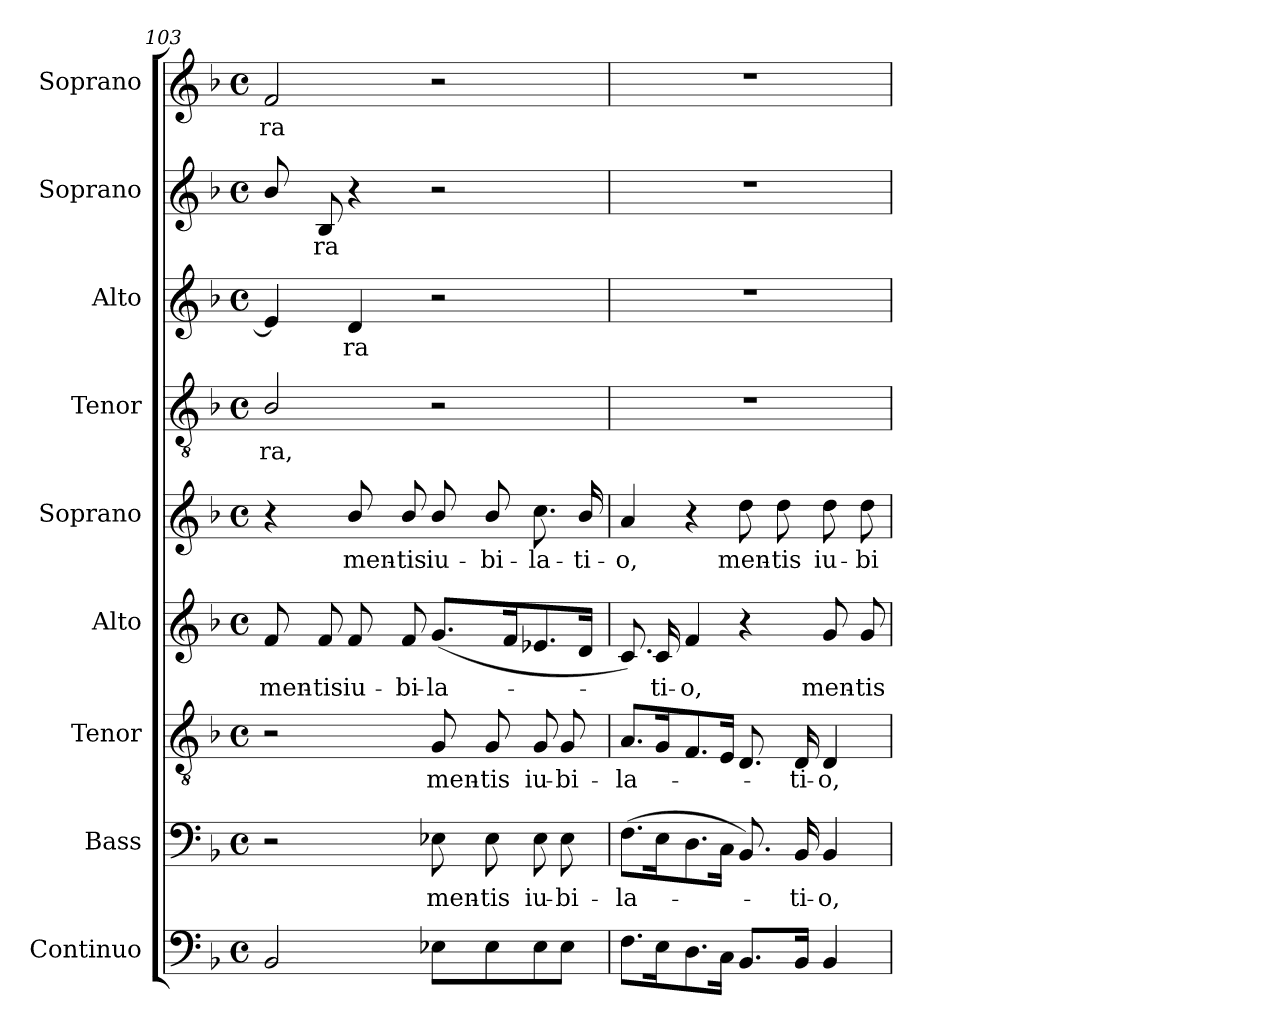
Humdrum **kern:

**kern	**kern	**text	**kern	**text	**kern	**text	**kern	**text	**kern	**text	**kern	**text	**kern	**text	**kern	**text
*part9	*part8	*part8	*part7	*part7	*part6	*part6	*part5	*part5	*part4	*part4	*part3	*part3	*part2	*part2	*part1	*part1
*staff9	*staff8	*staff8	*staff7	*staff7	*staff6	*staff6	*staff5	*staff5	*staff4	*staff4	*staff3	*staff3	*staff2	*staff2	*staff1	*staff1
*I"Continuo	*I"Bass	*	*I"Tenor	*	*I"Alto	*	*I"Soprano	*	*I"Tenor	*	*I"Alto	*	*I"Soprano	*	*I"Soprano	*
*I'Cont.	*I'B.	*	*I'T.	*	*I'A.	*	*I'S.	*	*I'T.	*	*I'A.	*	*I'S.	*	*I'S.	*
*clefF4	*clefF4	*	*clefGv2	*	*clefG2	*	*clefG2	*	*clefGv2	*	*clefG2	*	*clefG2	*	*clefG2	*
*	*	*	*ITrd7c12	*	*	*	*	*	*ITrd7c12	*	*	*	*	*	*	*
*k[b-]	*k[b-]	*	*k[b-]	*	*k[b-]	*	*k[b-]	*	*k[b-]	*	*k[b-]	*	*k[b-]	*	*k[b-]	*
*F:	*F:	*	*F:	*	*F:	*	*F:	*	*F:	*	*F:	*	*F:	*	*F:	*
*M4/4	*M4/4	*	*M4/4	*	*M4/4	*	*M4/4	*	*M4/4	*	*M4/4	*	*M4/4	*	*M4/4	*
*met(c)	*met(c)	*	*met(c)	*	*met(c)	*	*met(c)	*	*met(c)	*	*met(c)	*	*met(c)	*	*met(c)	*
=103	=103	=103	=103	=103	=103	=103	=103	=103	=103	=103	=103	=103	=103	=103	=103	=103
!	!	!	!	!	!	!LO:LY:b:color=#000000	!	!	!	!	!	!	!	!	!	!
!	!	!	!	!	!	!	!	!	!	!LO:LY:b:color=#000000	!	!	!	!	!	!
!	!	!	!	!	!	!	!	!	!	!	!	!	!	!	!	!LO:LY:b:color=#000000
2BB-i/	2r	.	2r	.	8fi/	men-	4r	.	2BB-i/	-ra,	4e-i/]	.	8b-i/	.	2fi/	-ra
!	!	!	!	!	!	!LO:LY:b:color=#000000	!	!	!	!	!	!	!	!	!	!
!	!	!	!	!	!	!	!	!	!	!	!	!	!	!LO:LY:b:color=#000000	!	!
.	.	.	.	.	8fi/	-tis	.	.	.	.	.	.	8B-i/	-ra	.	.
!	!	!	!	!	!	!LO:LY:b:color=#000000	!	!	!	!	!	!	!	!	!	!
!	!	!	!	!	!	!	!	!LO:LY:b:color=#000000	!	!	!	!	!	!	!	!
!	!	!	!	!	!	!	!	!	!	!	!	!LO:LY:b:color=#000000	!	!	!	!
.	.	.	.	.	8fi/	iu-	8b-i/	men-	.	.	4di/	-ra	4r	.	.	.
!	!	!	!	!	!	!LO:LY:b:color=#000000	!	!	!	!	!	!	!	!	!	!
!	!	!	!	!	!	!	!	!LO:LY:b:color=#000000	!	!	!	!	!	!	!	!
.	.	.	.	.	8fi/	-bi-	8b-i/	-tis	.	.	.	.	.	.	.	.
!	!	!LO:LY:b:color=#000000	!	!	!	!	!	!	!	!	!	!	!	!	!	!
!	!	!	!	!LO:LY:b:color=#000000	!	!	!	!	!	!	!	!	!	!	!	!
!	!	!	!	!	!	!LO:LY:b:color=#000000	!	!	!	!	!	!	!	!	!	!
!	!	!	!	!	!	!	!	!LO:LY:b:color=#000000	!	!	!	!	!	!	!	!
8E-Xi\L	8E-Xi\	men-	8GGi/	men-	(8.gi/L	-la-	8b-i/	iu-	2r	.	2r	.	2r	.	2r	.
!	!	!LO:LY:b:color=#000000	!	!	!	!	!	!	!	!	!	!	!	!	!	!
!	!	!	!	!LO:LY:b:color=#000000	!	!	!	!	!	!	!	!	!	!	!	!
!	!	!	!	!	!	!	!	!LO:LY:b:color=#000000	!	!	!	!	!	!	!	!
8E-i\	8E-i\	-tis	8GGi/	-tis	.	.	8b-i/	-bi-	.	.	.	.	.	.	.	.
.	.	.	.	.	16fi/k	.	.	.	.	.	.	.	.	.	.	.
!	!	!LO:LY:b:color=#000000	!	!	!	!	!	!	!	!	!	!	!	!	!	!
!	!	!	!	!LO:LY:b:color=#000000	!	!	!	!	!	!	!	!	!	!	!	!
!	!	!	!	!	!	!	!	!LO:LY:b:color=#000000	!	!	!	!	!	!	!	!
8E-i\	8E-i\	iu-	8GGi/	iu-	8.e-Xi/	.	8.cci\	-la-	.	.	.	.	.	.	.	.
!	!	!LO:LY:b:color=#000000	!	!	!	!	!	!	!	!	!	!	!	!	!	!
!	!	!	!	!LO:LY:b:color=#000000	!	!	!	!	!	!	!	!	!	!	!	!
8E-i\J	8E-i\	-bi-	8GGi/	-bi-	.	.	.	.	.	.	.	.	.	.	.	.
!	!	!	!	!	!	!	!	!LO:LY:b:color=#000000	!	!	!	!	!	!	!	!
.	.	.	.	.	16di/Jk	.	16b-i/	-ti-	.	.	.	.	.	.	.	.
=104	=104	=104	=104	=104	=104	=104	=104	=104	=104	=104	=104	=104	=104	=104	=104	=104
!	!	!LO:LY:b:color=#000000	!	!	!	!	!	!	!	!	!	!	!	!	!	!
!	!	!	!	!LO:LY:b:color=#000000	!	!	!	!	!	!	!	!	!	!	!	!
!	!	!	!	!	!	!	!	!LO:LY:b:color=#000000	!	!	!	!	!	!	!	!
8.Fi\L	(8.Fi\L	-la-	8.AAi/L	-la-	8.ci/)	.	4ai/	-o,	1r	.	1r	.	1r	.	1r	.
!	!	!	!	!	!	!LO:LY:b:color=#000000	!	!	!	!	!	!	!	!	!	!
16Ei\k	16Ei\k	.	16GGi/k	.	16ci/	-ti-	.	.	.	.	.	.	.	.	.	.
!	!	!	!	!	!	!LO:LY:b:color=#000000	!	!	!	!	!	!	!	!	!	!
8.Di\	8.Di\	.	8.FFi/	.	4fi/	-o,	4r	.	.	.	.	.	.	.	.	.
16Ci\Jk	16Ci\Jk	.	16EEi/Jk	.	.	.	.	.	.	.	.	.	.	.	.	.
!	!	!	!	!	!	!	!	!LO:LY:b:color=#000000	!	!	!	!	!	!	!	!
8.BB-i/L	8.BB-i/)	.	8.DDi/	.	4r	.	8ddi\	men-	.	.	.	.	.	.	.	.
!	!	!	!	!	!	!	!	!LO:LY:b:color=#000000	!	!	!	!	!	!	!	!
.	.	.	.	.	.	.	8ddi\	-tis	.	.	.	.	.	.	.	.
!	!	!LO:LY:b:color=#000000	!	!	!	!	!	!	!	!	!	!	!	!	!	!
!	!	!	!	!LO:LY:b:color=#000000	!	!	!	!	!	!	!	!	!	!	!	!
16BB-i/Jk	16BB-i/	-ti-	16DDi/	-ti-	.	.	.	.	.	.	.	.	.	.	.	.
!	!	!LO:LY:b:color=#000000	!	!	!	!	!	!	!	!	!	!	!	!	!	!
!	!	!	!	!LO:LY:b:color=#000000	!	!	!	!	!	!	!	!	!	!	!	!
!	!	!	!	!	!	!LO:LY:b:color=#000000	!	!	!	!	!	!	!	!	!	!
!	!	!	!	!	!	!	!	!LO:LY:b:color=#000000	!	!	!	!	!	!	!	!
4BB-i/	4BB-i/	-o,	4DDi/	-o,	8gi/	men-	8ddi\	iu-	.	.	.	.	.	.	.	.
!	!	!	!	!	!	!LO:LY:b:color=#000000	!	!	!	!	!	!	!	!	!	!
!	!	!	!	!	!	!	!	!LO:LY:b:color=#000000	!	!	!	!	!	!	!	!
.	.	.	.	.	8gi/	-tis	8ddi\	-bi-	.	.	.	.	.	.	.	.
=	=	=	=	=	=	=	=	=	=	=	=	=	=	=	=	=
*-	*-	*-	*-	*-	*-	*-	*-	*-	*-	*-	*-	*-	*-	*-	*-	*-
